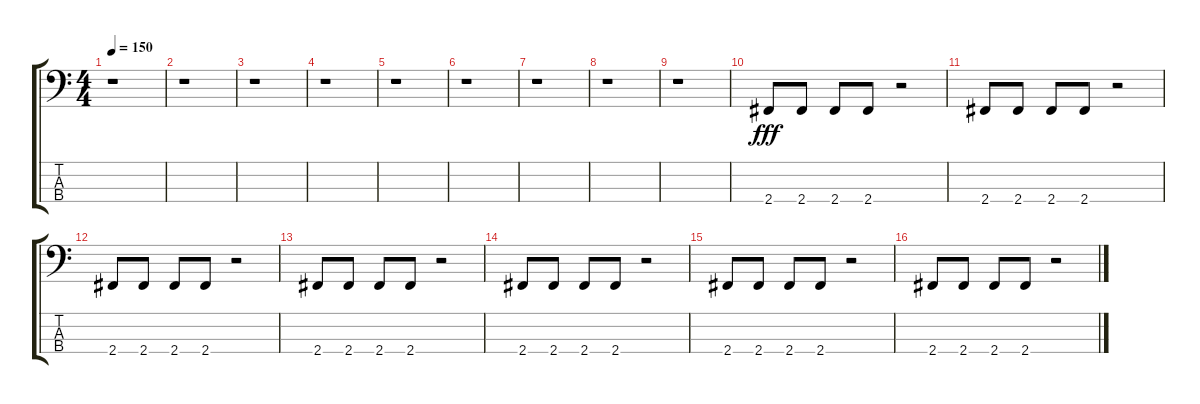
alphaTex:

\track "" {instrument synthbass1}
\staff {score tabs}
\tuning (G2 D2 A1 E1) {hide}
\ts (4 4)
\tempo 150
\clef f4
\ks c
r.1{dy fff instrument synthbass1} |
r.1 |
r.1 |
r.1 |
r.1 |
r.1 |
r.1 |
r.1 |
r.1 |
2.4.8 2.4.8 2.4.8 2.4.8 r.2 |
2.4.8 2.4.8 2.4.8 2.4.8 r.2 |
2.4.8 2.4.8 2.4.8 2.4.8 r.2 |
2.4.8 2.4.8 2.4.8 2.4.8 r.2 |
2.4.8 2.4.8 2.4.8 2.4.8 r.2 |
2.4.8 2.4.8 2.4.8 2.4.8 r.2 |
2.4.8 2.4.8 2.4.8 2.4.8 r.2
